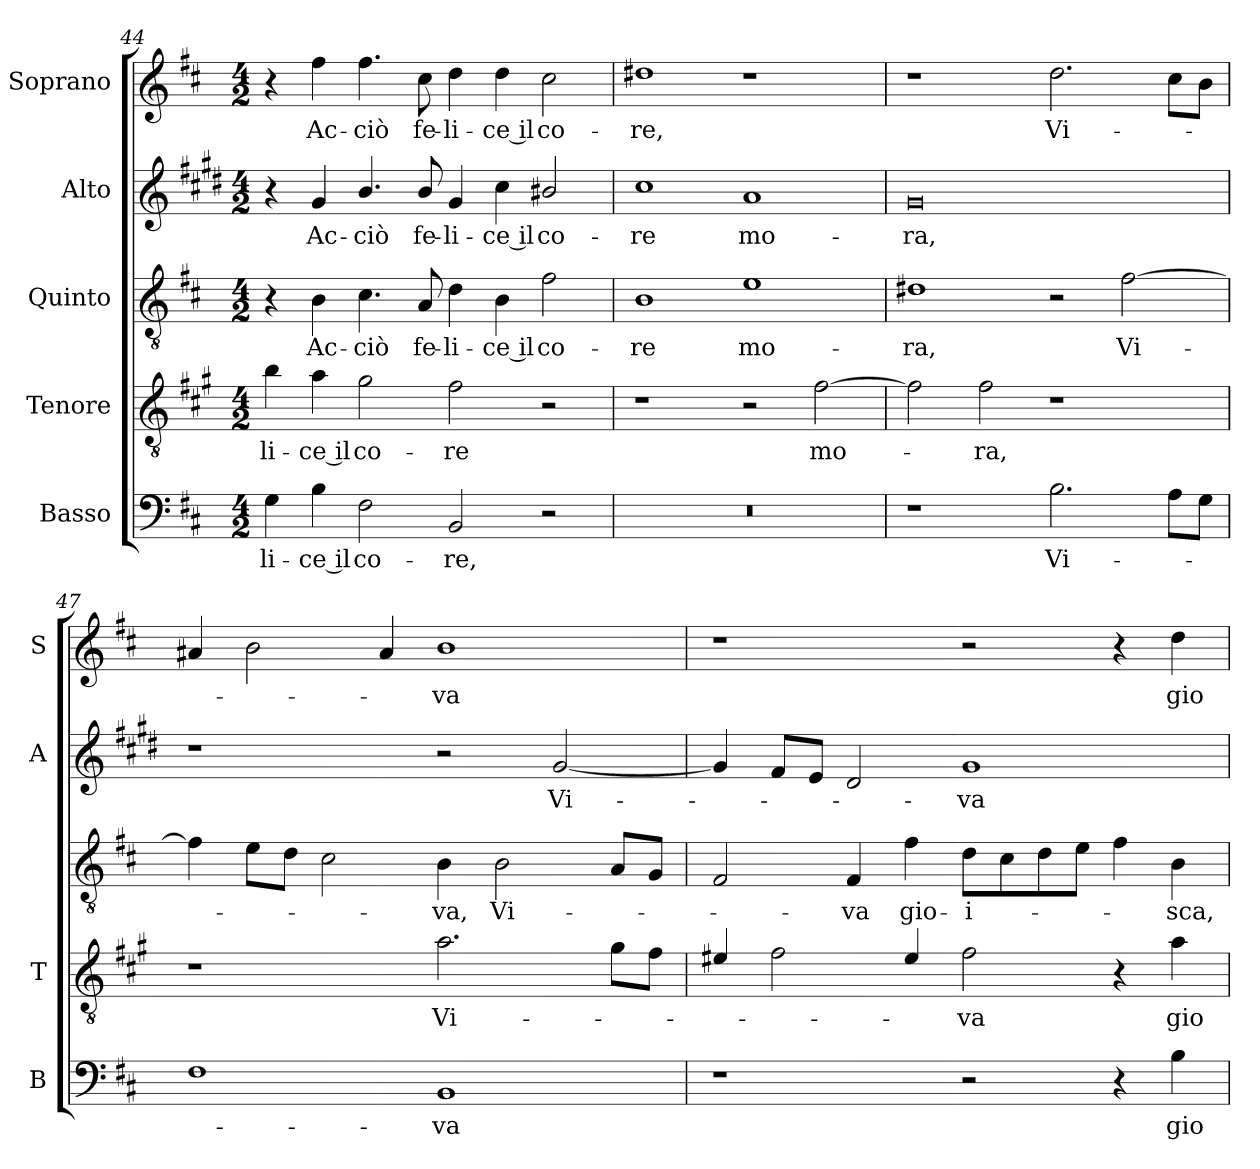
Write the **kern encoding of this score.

**kern	**text	**kern	**text	**kern	**text	**kern	**text	**kern	**text
*part5	*part5	*part4	*part4	*part3	*part3	*part2	*part2	*part1	*part1
*staff5	*staff5	*staff4	*staff4	*staff3	*staff3	*staff2	*staff2	*staff1	*staff1
*I"Basso	*	*I"Tenore	*	*I"Quinto	*	*I"Alto	*	*I"Soprano	*
*I'B	*	*I'T	*	*	*	*I'A	*	*I'S	*
*clefF4	*	*clefGv2	*	*clefGv2	*	*clefG2	*	*clefG2	*
*	*	*ITrd4c7	*	*	*	*ITrd1c2	*	*	*
*k[f#c#]	*	*k[f#c#]	*	*k[f#c#]	*	*k[f#c#]	*	*k[f#c#]	*
*D:	*	*D:	*	*D:	*	*D:	*	*D:	*
*M4/2	*	*M4/2	*	*M4/2	*	*M4/2	*	*M4/2	*
=44	=44	=44	=44	=44	=44	=44	=44	=44	=44
!	!LO:LY:b	!	!LO:LY:b	!	!	!	!	!	!
4G\	-li-	4e\	-li-	4r	.	4r	.	4r	.
!	!LO:LY:b	!	!LO:LY:b	!	!LO:LY:b	!	!LO:LY:b	!	!LO:LY:b
4B\	-ce il	4d\	-ce il	4B\	Ac-	4f#/	Ac-	4ff#\	Ac-
!	!LO:LY:b	!	!LO:LY:b	!	!LO:LY:b	!	!LO:LY:b	!	!LO:LY:b
2F#\	co-	2c#\	co-	4.c#\	-ciò	4.a/	-ciò	4.ff#\	-ciò
!	!	!	!	!	!LO:LY:b	!	!LO:LY:b	!	!LO:LY:b
.	.	.	.	8A/	fe-	8a/	fe-	8cc#\	fe-
!	!LO:LY:b	!	!LO:LY:b	!	!LO:LY:b	!	!LO:LY:b	!	!LO:LY:b
2BB/	-re,	2B\	-re	4d\	-li-	4f#/	-li-	4dd\	-li-
!	!	!	!	!	!LO:LY:b	!	!LO:LY:b	!	!LO:LY:b
.	.	.	.	4B\	-ce il	4b\	-ce il	4dd\	-ce il
!	!	!	!	!	!LO:LY:b	!	!LO:LY:b	!	!LO:LY:b
2r	.	2r	.	2f#\	co-	2a#X/	co-	2cc#\	co-
=45	=45	=45	=45	=45	=45	=45	=45	=45	=45
!	!	!	!	!	!LO:LY:b	!	!LO:LY:b	!	!LO:LY:b
0r	.	1r	.	1B	-re	1b	-re	1dd#X	-re,
!	!	!	!	!	!LO:LY:b	!	!LO:LY:b	!	!
.	.	2r	.	1e	mo-	1g	mo-	1r	.
!	!	!	!LO:LY:b	!	!	!	!	!	!
.	.	[2B\	mo-	.	.	.	.	.	.
!!LO:LB:g=z
=46	=46	=46	=46	=46	=46	=46	=46	=46	=46
!	!	!	!	!	!LO:LY:b	!	!LO:LY:b	!	!
1r	.	2B\]	.	1d#X	-ra,	0f#	-ra,	1r	.
!	!	!	!LO:LY:b	!	!	!	!	!	!
.	.	2B\	-ra,	.	.	.	.	.	.
!	!LO:LY:b	!	!	!	!	!	!	!	!LO:LY:b
2.B\	Vi-	1r	.	2r	.	.	.	2.dd\	Vi-
!	!	!	!	!	!LO:LY:b	!	!	!	!
.	.	.	.	[2f#\	Vi-	.	.	.	.
8A\L	.	.	.	.	.	.	.	8cc#\L	.
8G\J	.	.	.	.	.	.	.	8b\J	.
=47	=47	=47	=47	=47	=47	=47	=47	=47	=47
1F#	.	1r	.	4f#\]	.	1r	.	4a#X/	.
.	.	.	.	8e\L	.	.	.	2b\	.
.	.	.	.	8d\J	.	.	.	.	.
.	.	.	.	2c#\	.	.	.	.	.
.	.	.	.	.	.	.	.	4a#/	.
!	!LO:LY:b	!	!LO:LY:b	!	!LO:LY:b	!	!	!	!LO:LY:b
1BB	-va	2.d\	Vi-	4B\	-va,	2r	.	1b	-va
!	!	!	!	!	!LO:LY:b	!	!	!	!
.	.	.	.	2B\	Vi-	.	.	.	.
!	!	!	!	!	!	!	!LO:LY:b	!	!
.	.	.	.	.	.	[2f#/	Vi-	.	.
.	.	8c#\L	.	8A/L	.	.	.	.	.
.	.	8B\J	.	8G/J	.	.	.	.	.
=48	=48	=48	=48	=48	=48	=48	=48	=48	=48
1r	.	4A#X/	.	2F#/	.	4f#/]	.	1r	.
.	.	2B\	.	.	.	8e/L	.	.	.
.	.	.	.	.	.	8d/J	.	.	.
!	!	!	!	!	!LO:LY:b	!	!	!	!
.	.	.	.	4F#/	-va	2c#/	.	.	.
!	!	!	!	!	!LO:LY:b	!	!	!	!
.	.	4A#/	.	4f#\	gio-	.	.	.	.
!	!	!	!LO:LY:b	!	!LO:LY:b	!	!LO:LY:b	!	!
2r	.	2B\	-va	8d\L	-i-	1f#	-va	2r	.
.	.	.	.	8c#\	.	.	.	.	.
.	.	.	.	8d\	.	.	.	.	.
.	.	.	.	8e\J	.	.	.	.	.
4r	.	4r	.	4f#\	.	.	.	4r	.
!	!LO:LY:b	!	!LO:LY:b	!	!LO:LY:b	!	!	!	!LO:LY:b
4B\	gio-	4d\	gio-	4B\	-sca,	.	.	4dd\	gio-
=	=	=	=	=	=	=	=	=	=
*-	*-	*-	*-	*-	*-	*-	*-	*-	*-
